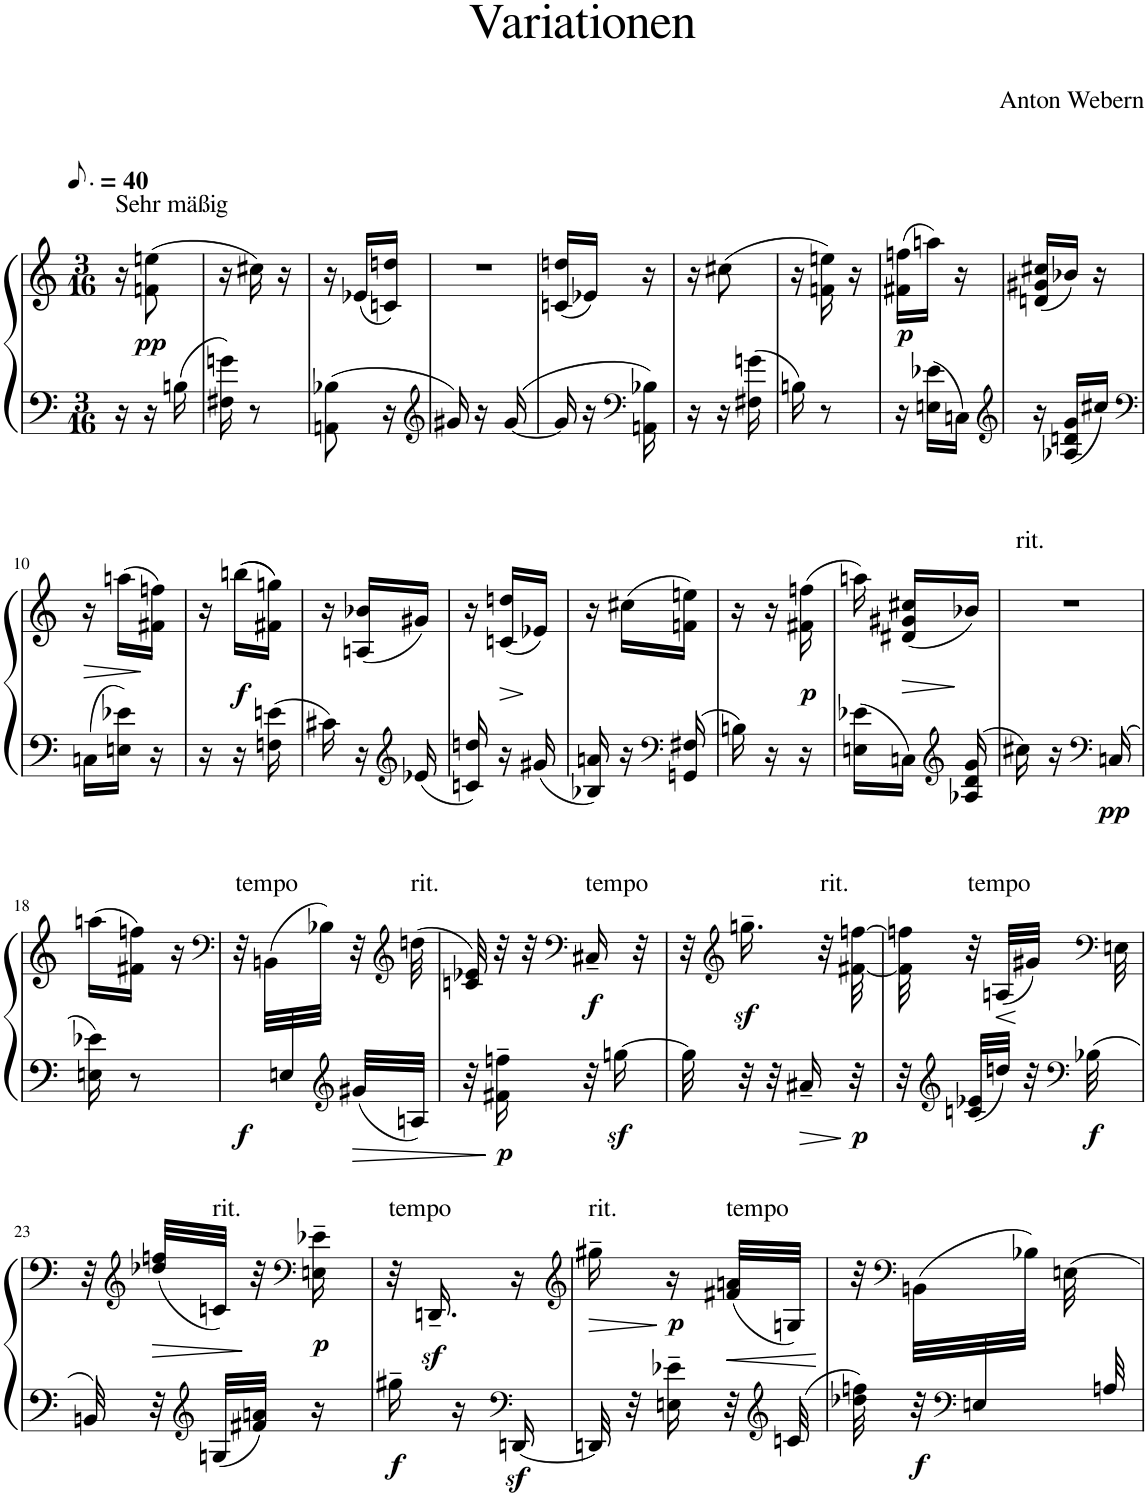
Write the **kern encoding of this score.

**kern	**kern	**dynam
*part1	*part1	*part1
*staff2	*staff1	*staff1/2
*I"Piano	*	*
*I'Pno.	*	*
*clefF4	*clefG2	*
*k[]	*k[]	*
*M3/16	*M3/16	*
*MM30	*MM30	*
=1	=1	=1
!	!LO:TX:a:t=Sehr mäßig	!
16r	16r	.
!	!	!LO:DY:b
16r	(8fn\ 8een\	pp
16Bn\	.	.
=2	=2	=2
16F#X\ 16gn\	16r	.
8r	16cc#X\)	.
.	16r	.
=3	=3	=3
8AAn\ 8B-X\	16r	.
.	(16e-X/LL	.
16r	16cn/ 16ddn/JJ)	.
=4	=4	=4
*clefG2	*	*
16g#X/	8.r	.
16r	.	.
[16g#/	.	.
=5	=5	=5
16g#/]	(16cn/ 16ddn/LL	.
16r	16e-X/JJ)	.
*clefF4	*	*
!LO:N:n=1:head=solid	!	!
16AAn\ 16B-X\	16r	.
=6	=6	=6
16r	16r	.
16r	(8cc#X\	.
16F#X\ 16gn\	.	.
=7	=7	=7
16Bn\	16r	.
8r	16fn\ 16een\)	.
.	16r	.
=8	=8	=8
!	!	!LO:DY:b
16r	(16f#X\ 16ffn\LL	p
16En\ 16e-X\LL	16aan\JJ)	.
16Cn\JJ	16r	.
=9	=9	=9
*clefG2	*	*
16r	(16dn/ 16g#X/ 16cc#X/LL	.
16A-X/ 16dn/ 16g/LL	16b-X/JJ)	.
16cc#X/JJ	16r	.
!!LO:LB:g=z
=10	=10	=10
*clefF4	*	*
!	!	!LO:HP:b
16Cn\LL	16r	>
16En\ 16e-X\JJ	(16aan\LL	.
16r	16f#X\ 16ffn\JJ)	]
=11	=11	=11
16r	16r	.
!	!	!LO:DY:b
16r	((16bbn\LL	f
16Fn\ 16en\	16f#X\ 16ggn\JJ))	.
=12	=12	=12
16c#X\	16r	.
16r	(16An/ 16b-X/LL	.
*clefG2	*	*
16e-X/	16g#X/JJ)	.
=13	=13	=13
16cn/ 16ddn/	16r	.
!	!	!LO:HP:b
16r	(16cn/ 16ddn/LL	>
16g#X/	16e-X/JJ)	]
=14	=14	=14
16B-X/ 16an/	16r	.
16r	(16cc#X\LL	.
*clefF4	*	*
16GGn/ 16F#X/	16fn\ 16een\JJ)	.
=15	=15	=15
16Bn\	16r	.
16r	16r	.
!	!	!LO:DY:b
16r	(16f#X\ 16ffn\	p
=16	=16	=16
16En\ 16e-X\LL	16aan\)	.
!	!	!LO:HP:b
16Cn\JJ	(16d#X/ 16g#X/ 16cc#X/LL	>
*clefG2	*	*
16A-X/ 16d/ 16g/	16b-X/JJ)	]
=17	=17	=17
!	!LO:TX:a:t=rit.	!
16cc#X\	8.r	.
16r	.	.
*clefF4	*	*
!	!	!LO:DY:b=2
16Cn/	.	pp
!!LO:LB:g=z
=18	=18	=18
16En\ 16e-X\	(16aan\LL	.
8r	16f#X\ 16ffn\JJ)	.
.	16r	.
=19	=19	=19
*	*clefF4	*
*^	*	*
!	!	!LO:TX:a:t=tempo	!
!	!	!	!LO:DY:b=2
16ryy	8ryy	32r	f
.	.	(32BBn\LLL	.
32En/	.	32ryy	.
16.ryy	.	32B-X\JJJ)	.
*clefG2	*	*	*
.	32g#X/LLL	32r	.
*	*	*clefG2	*
!	!	!LO:TX:a:t=rit.	!
.	32An/JJJ	(32ddn\	.
*v	*v	*	*
=20	=20	=20
32r	32cn/ 32e-X/)	.
!	!	!LO:DY:b=2
16f#X\~ 16ffn\~	32r	p
.	32r	.
*	*clefF4	*
!	!LO:TX:a:t=tempo	!
!	!	!LO:DY:b
32r	16C#X~/	f
[16ggnz<\	.	.
.	32r	.
=21	=21	=21
32gg\]	32r	.
*	*clefG2	*
32r	16.ggnz<~\	.
32r	.	.
16a#X~/	.	.
!	!LO:TX:a:t=rit.	!
.	32r	.
!	!	!LO:DY:b=2
32r	[32f#X\ [32ffn\	p
=22	=22	=22
*	*^	*
32r	32f#\] 32ffn\]	32ryy	.
*	*v	*v	*
*clefG2	*	*
*	*^	*
!	!LO:TX:a:t=tempo	!	!
*	*v	*v	*
32cn/ 32e-X/LLL	32r	.
!	!	!LO:HP:b
32ddn/JJJ	(32An/LLL	<
32r	32g#X/JJJ)	[
*clefF4	*	*
!	!	!LO:DY:b=2
32B-X\	32ryy	f
*	*clefF4	*
*	*^	*
32ryy	32ryy	32En\	.
*	*v	*v	*
!!LO:LB:g=z
=23	=23	=23
32BBn/	32r	.
*	*clefG2	*
!	!	!LO:HP:b
32r	(32dd-X/ 32ffn/LLL	>
*clefG2	*	*
!	!LO:TX:a:t=rit.	!
32Gn/LLL	32cn/JJJ)	.
32f#X/ 32an/JJJ	32r	]
*	*clefF4	*
!	!	!LO:DY:b
16r	16En\~ 16e-X\~	p
=24	=24	=24
!	!LO:TX:a:t=tempo	!
!	!	!LO:DY:b=2
16gg#X~\	32r	f
.	16.DDnz<~/	.
16r	.	.
*clefF4	*	*
[16DDnz</	16r	.
=25	=25	=25
*	*clefG2	*
!	!LO:TX:a:t=rit.	!
!	!	!LO:HP:b
32DDn/]	16gg#X~\	>
32r	.	.
!	!	!LO:DY:n=1:b
16En\~ 16e-X\~	16r	] p
!	!LO:TX:a:t=tempo	!
!	!	!LO:HP:b
32r	(32f#X/ 32an/LLL	<
*clefG2	*	*
32cn/	32Gn/JJJ)	.
.	.	[
=26	=26	=26
*^	*	*
16ryy	32dd-X\ 32ffn\	32r	.
*	*	*clefF4	*
!	!	!	!LO:DY:b=2
.	32r	(32BBn\LLL	f
*clefF4	*	*	*
32En/	8ryy	32ryy	.
16ryy	.	32B-X\JJJ)	.
.	.	32En\	.
32An/	.	32ryy	.
*v	*v	*	*
=	=	=
*-	*-	*-
